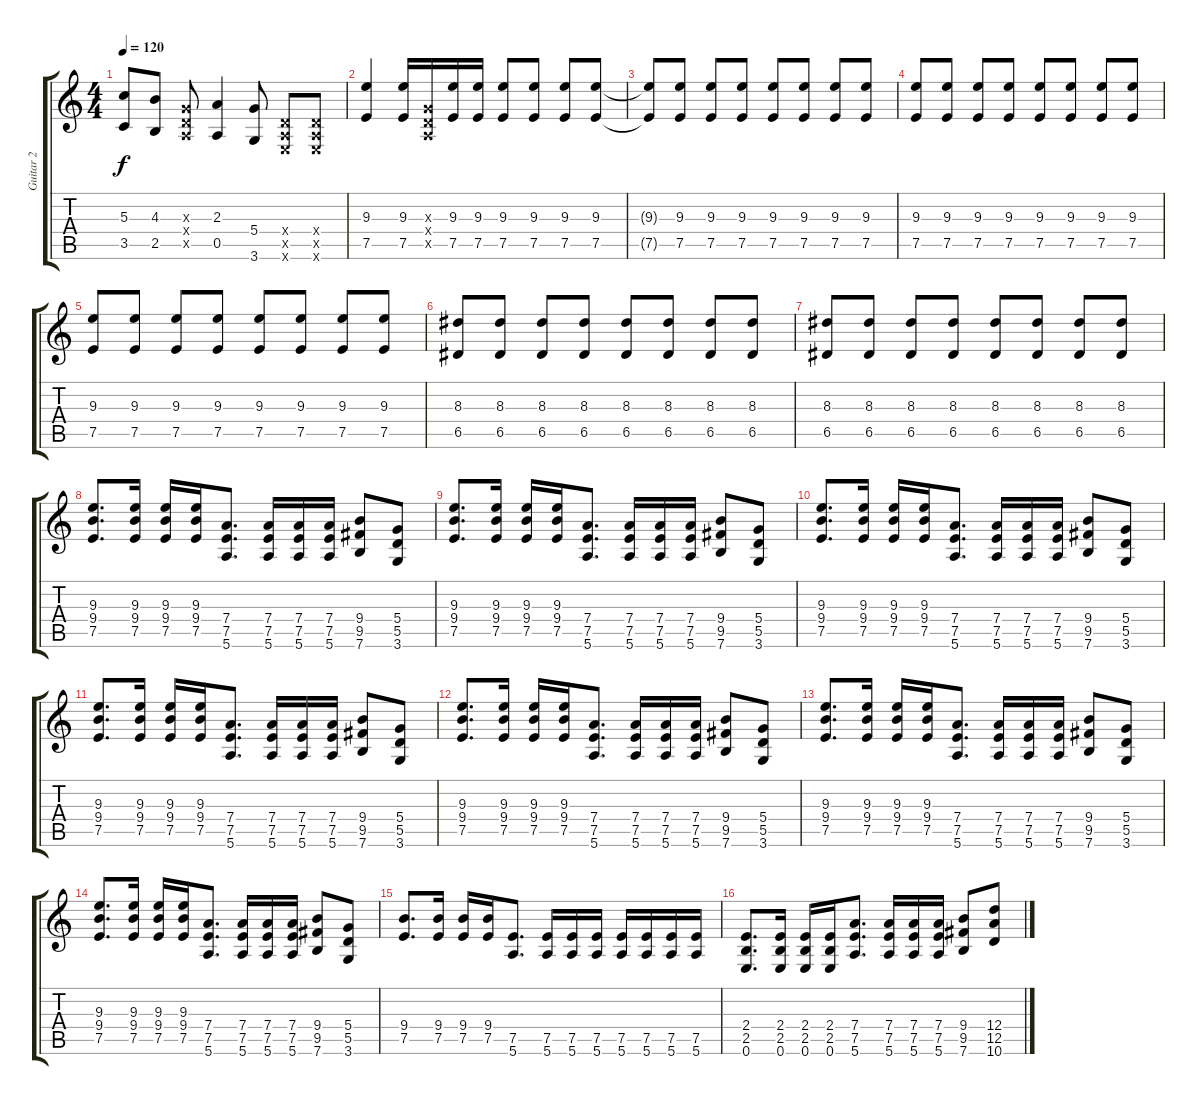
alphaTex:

\track ("Guitar 2" "Guitar 2") {instrument electricguitarclean}
\staff {score tabs}
\tuning (E4 B3 G3 D3 A2 E2) {hide}
\ts (4 4)
\tempo 120
\clef g2
\ks c
(5.3{t} 3.5{t}).8{dy f} (4.3 2.5).8 (0.3{x} 0.4{x} 0.5{x}).8 (2.3 0.5).4 (5.4 3.6).8 (0.4{x} 0.5{x} 0.6{x}).8 (0.4{x} 0.5{x} 0.6{x}).8 |
(9.3 7.5).4 (9.3 7.5).16 (0.3{x} 0.4{x} 0.5{x}).16 (9.3 7.5).16 (9.3 7.5).16 (9.3 7.5).8 (9.3 7.5).8 (9.3 7.5).8 (9.3 7.5).8 |
(9.3{t} 7.5{t}).8 (9.3 7.5).8 (9.3 7.5).8 (9.3 7.5).8 (9.3 7.5).8 (9.3 7.5).8 (9.3 7.5).8 (9.3 7.5).8 |
(9.3 7.5).8 (9.3 7.5).8 (9.3 7.5).8 (9.3 7.5).8 (9.3 7.5).8 (9.3 7.5).8 (9.3 7.5).8 (9.3 7.5).8 |
(9.3 7.5).8 (9.3 7.5).8 (9.3 7.5).8 (9.3 7.5).8 (9.3 7.5).8 (9.3 7.5).8 (9.3 7.5).8 (9.3 7.5).8 |
(8.3 6.5).8 (8.3 6.5).8 (8.3 6.5).8 (8.3 6.5).8 (8.3 6.5).8 (8.3 6.5).8 (8.3 6.5).8 (8.3 6.5).8 |
(8.3 6.5).8 (8.3 6.5).8 (8.3 6.5).8 (8.3 6.5).8 (8.3 6.5).8 (8.3 6.5).8 (8.3 6.5).8 (8.3 6.5).8 |
(9.3 9.4 7.5).8{d} (9.3 9.4 7.5).16 (9.3 9.4 7.5).16 (9.3 9.4 7.5).16 (7.4 7.5 5.6).8{d} (7.4 7.5 5.6).16 (7.4 7.5 5.6).16 (7.4 7.5 5.6).16 (9.4 9.5 7.6).8 (5.4 5.5 3.6).8 |
(9.3 9.4 7.5).8{d} (9.3 9.4 7.5).16 (9.3 9.4 7.5).16 (9.3 9.4 7.5).16 (7.4 7.5 5.6).8{d} (7.4 7.5 5.6).16 (7.4 7.5 5.6).16 (7.4 7.5 5.6).16 (9.4 9.5 7.6).8 (5.4 5.5 3.6).8 |
(9.3 9.4 7.5).8{d} (9.3 9.4 7.5).16 (9.3 9.4 7.5).16 (9.3 9.4 7.5).16 (7.4 7.5 5.6).8{d} (7.4 7.5 5.6).16 (7.4 7.5 5.6).16 (7.4 7.5 5.6).16 (9.4 9.5 7.6).8 (5.4 5.5 3.6).8 |
(9.3 9.4 7.5).8{d} (9.3 9.4 7.5).16 (9.3 9.4 7.5).16 (9.3 9.4 7.5).16 (7.4 7.5 5.6).8{d} (7.4 7.5 5.6).16 (7.4 7.5 5.6).16 (7.4 7.5 5.6).16 (9.4 9.5 7.6).8 (5.4 5.5 3.6).8 |
(9.3 9.4 7.5).8{d} (9.3 9.4 7.5).16 (9.3 9.4 7.5).16 (9.3 9.4 7.5).16 (7.4 7.5 5.6).8{d} (7.4 7.5 5.6).16 (7.4 7.5 5.6).16 (7.4 7.5 5.6).16 (9.4 9.5 7.6).8 (5.4 5.5 3.6).8 |
(9.3 9.4 7.5).8{d} (9.3 9.4 7.5).16 (9.3 9.4 7.5).16 (9.3 9.4 7.5).16 (7.4 7.5 5.6).8{d} (7.4 7.5 5.6).16 (7.4 7.5 5.6).16 (7.4 7.5 5.6).16 (9.4 9.5 7.6).8 (5.4 5.5 3.6).8 |
(9.3 9.4 7.5).8{d} (9.3 9.4 7.5).16 (9.3 9.4 7.5).16 (9.3 9.4 7.5).16 (7.4 7.5 5.6).8{d} (7.4 7.5 5.6).16 (7.4 7.5 5.6).16 (7.4 7.5 5.6).16 (9.4 9.5 7.6).8 (5.4 5.5 3.6).8 |
(9.4 7.5).8{d} (9.4 7.5).16 (9.4 7.5).16 (9.4 7.5).16 (7.5 5.6).8{d} (7.5 5.6).16 (7.5 5.6).16 (7.5 5.6).16 (7.5 5.6).16 (7.5 5.6).16 (7.5 5.6).16 (7.5 5.6).16 |
(2.4 2.5 0.6).8{d} (2.4 2.5 0.6).16 (2.4 2.5 0.6).16 (2.4 2.5 0.6).16 (7.4 7.5 5.6).8{d} (7.4 7.5 5.6).16 (7.4 7.5 5.6).16 (7.4 7.5 5.6).16 (9.4 9.5 7.6).8 (12.4 12.5 10.6).8
